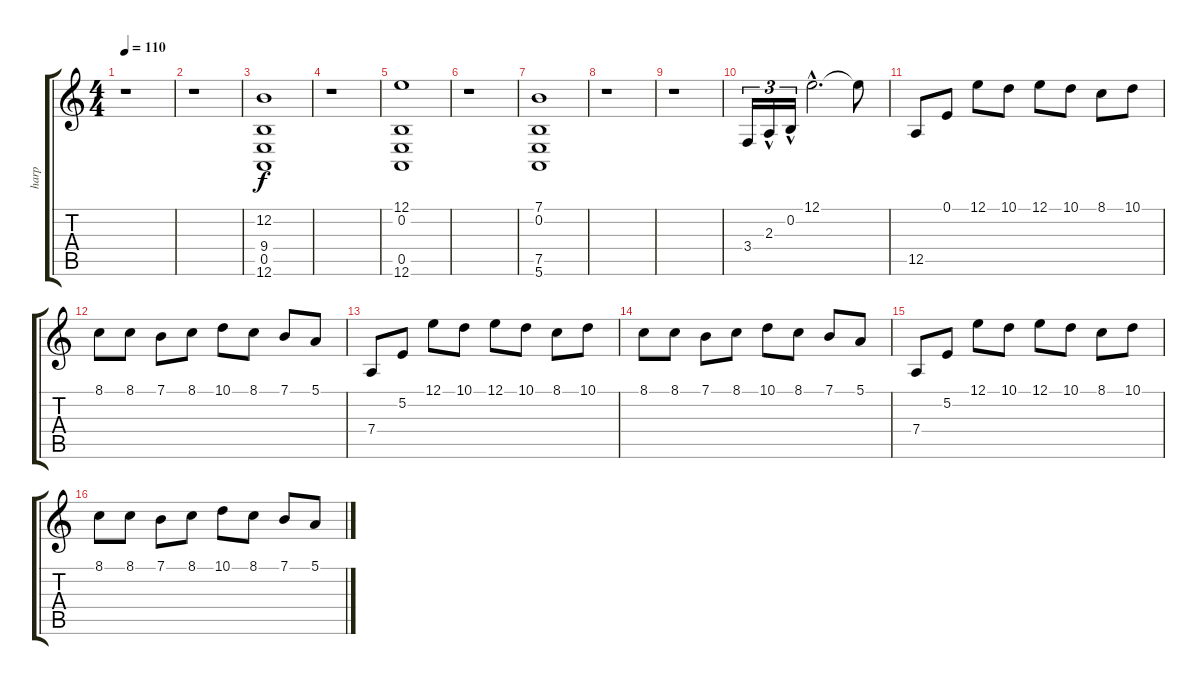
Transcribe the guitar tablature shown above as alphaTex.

\track ("harp" "harp") {instrument orchestralharp}
\staff {score tabs}
\tuning (E4 B3 G3 D3 A2 E2) {hide}
\ts (4 4)
\tempo 110
\clef g2
\ks c
r.1{dy f instrument orchestralharp} |
r.1 |
(12.2 9.4 0.5 12.6).1 |
r.1 |
(12.1 0.2 0.5 12.6).1 |
r.1 |
(7.1 0.2 7.5 5.6).1 |
r.1 |
r.1 |
3.4.16{tu (3 2)} 2.3{hac}.16{tu (3 2)} 0.2{hac}.16{tu (3 2)} 12.1{hac}.2{d} 12.1{t}.8 |
12.5.8 0.1.8 12.1.8 10.1.8 12.1.8 10.1.8 8.1.8 10.1.8 |
8.1.8 8.1.8 7.1.8 8.1.8 10.1.8 8.1.8 7.1.8 5.1.8 |
7.4.8 5.2.8 12.1.8 10.1.8 12.1.8 10.1.8 8.1.8 10.1.8 |
8.1.8 8.1.8 7.1.8 8.1.8 10.1.8 8.1.8 7.1.8 5.1.8 |
7.4.8 5.2.8 12.1.8 10.1.8 12.1.8 10.1.8 8.1.8 10.1.8 |
8.1.8 8.1.8 7.1.8 8.1.8 10.1.8 8.1.8 7.1.8 5.1.8
